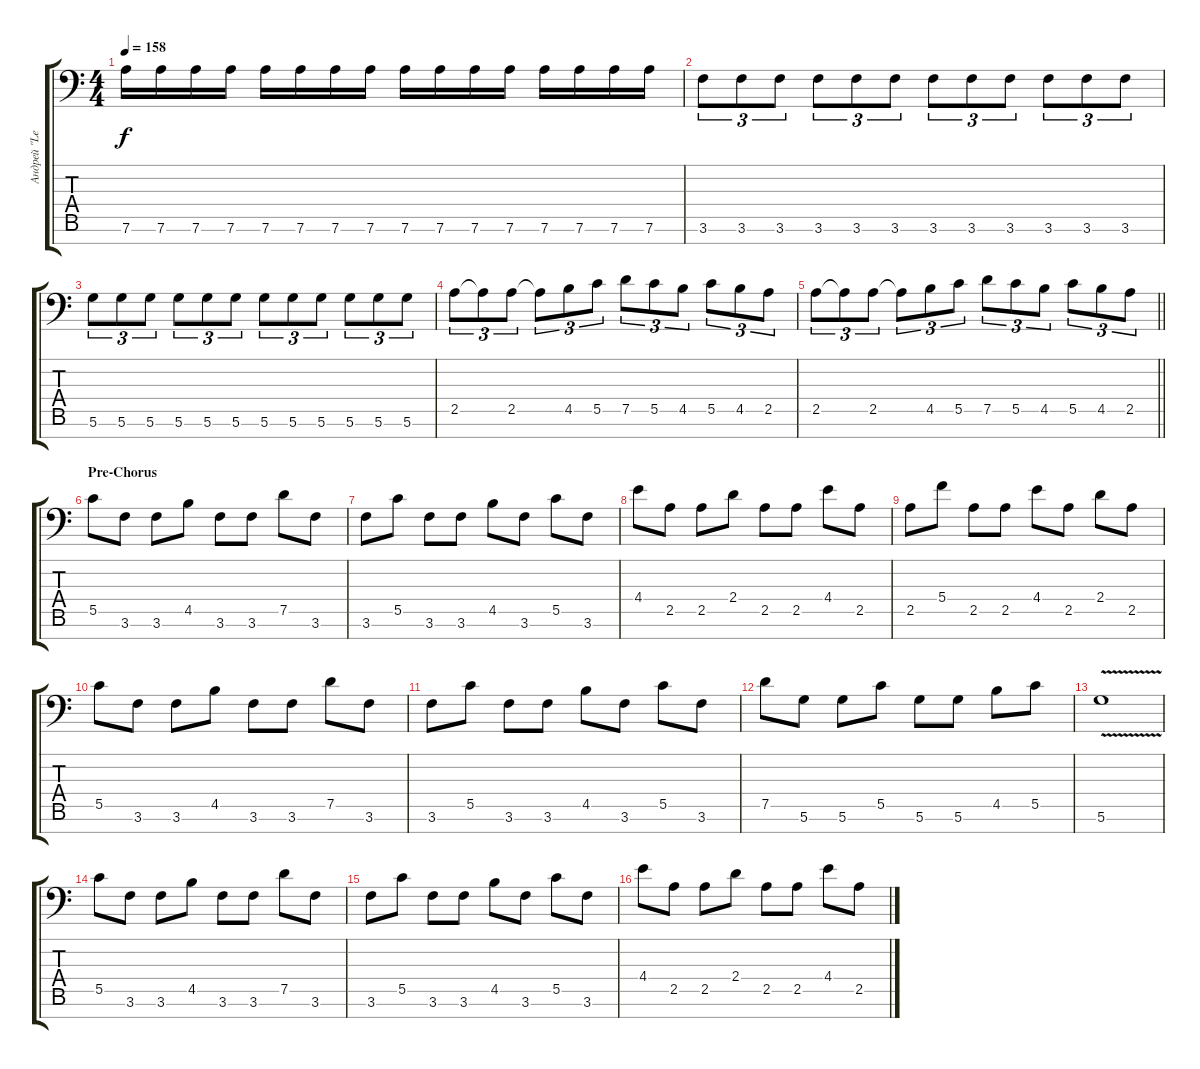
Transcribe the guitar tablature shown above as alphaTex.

\track ("Андрей \"Leo\" Леонтьев" "Андрей \"Le") {instrument distortionguitar}
\staff {score tabs}
\tuning (D4 A3 F3 C3 G2 D2 A1) {hide}
\ts (4 4)
\tempo 158
\clef f4
\ks c
7.6.16{dy f} 7.6.16 7.6.16 7.6.16 7.6.16 7.6.16 7.6.16 7.6.16 7.6.16 7.6.16 7.6.16 7.6.16 7.6.16 7.6.16 7.6.16 7.6.16 |
3.6.8{tu (3 2)} 3.6.8{tu (3 2)} 3.6.8{tu (3 2)} 3.6.8{tu (3 2)} 3.6.8{tu (3 2)} 3.6.8{tu (3 2)} 3.6.8{tu (3 2)} 3.6.8{tu (3 2)} 3.6.8{tu (3 2)} 3.6.8{tu (3 2)} 3.6.8{tu (3 2)} 3.6.8{tu (3 2)} |
5.6.8{tu (3 2)} 5.6.8{tu (3 2)} 5.6.8{tu (3 2)} 5.6.8{tu (3 2)} 5.6.8{tu (3 2)} 5.6.8{tu (3 2)} 5.6.8{tu (3 2)} 5.6.8{tu (3 2)} 5.6.8{tu (3 2)} 5.6.8{tu (3 2)} 5.6.8{tu (3 2)} 5.6.8{tu (3 2)} |
2.5.8{tu (3 2)} 2.5{t}.8{tu (3 2)} 2.5.8{tu (3 2)} 2.5{t}.8{tu (3 2)} 4.5.8{tu (3 2)} 5.5.8{tu (3 2)} 7.5.8{tu (3 2)} 5.5.8{tu (3 2)} 4.5.8{tu (3 2)} 5.5.8{tu (3 2)} 4.5.8{tu (3 2)} 2.5.8{tu (3 2)} |
\barLineRight lightlight
2.5.8{tu (3 2)} 2.5{t}.8{tu (3 2)} 2.5.8{tu (3 2)} 2.5{t}.8{tu (3 2)} 4.5.8{tu (3 2)} 5.5.8{tu (3 2)} 7.5.8{tu (3 2)} 5.5.8{tu (3 2)} 4.5.8{tu (3 2)} 5.5.8{tu (3 2)} 4.5.8{tu (3 2)} 2.5.8{tu (3 2)} |
\section ("" "Pre-Chorus")
5.5.8 3.6.8 3.6.8 4.5.8 3.6.8 3.6.8 7.5.8 3.6.8 |
3.6.8 5.5.8 3.6.8 3.6.8 4.5.8 3.6.8 5.5.8 3.6.8 |
4.4.8 2.5.8 2.5.8 2.4.8 2.5.8 2.5.8 4.4.8 2.5.8 |
2.5.8 5.4.8 2.5.8 2.5.8 4.4.8 2.5.8 2.4.8 2.5.8 |
5.5.8 3.6.8 3.6.8 4.5.8 3.6.8 3.6.8 7.5.8 3.6.8 |
3.6.8 5.5.8 3.6.8 3.6.8 4.5.8 3.6.8 5.5.8 3.6.8 |
7.5.8 5.6.8 5.6.8 5.5.8 5.6.8 5.6.8 4.5.8 5.5.8 |
5.6{v}.1 |
5.5.8 3.6.8 3.6.8 4.5.8 3.6.8 3.6.8 7.5.8 3.6.8 |
3.6.8 5.5.8 3.6.8 3.6.8 4.5.8 3.6.8 5.5.8 3.6.8 |
4.4.8 2.5.8 2.5.8 2.4.8 2.5.8 2.5.8 4.4.8 2.5.8
